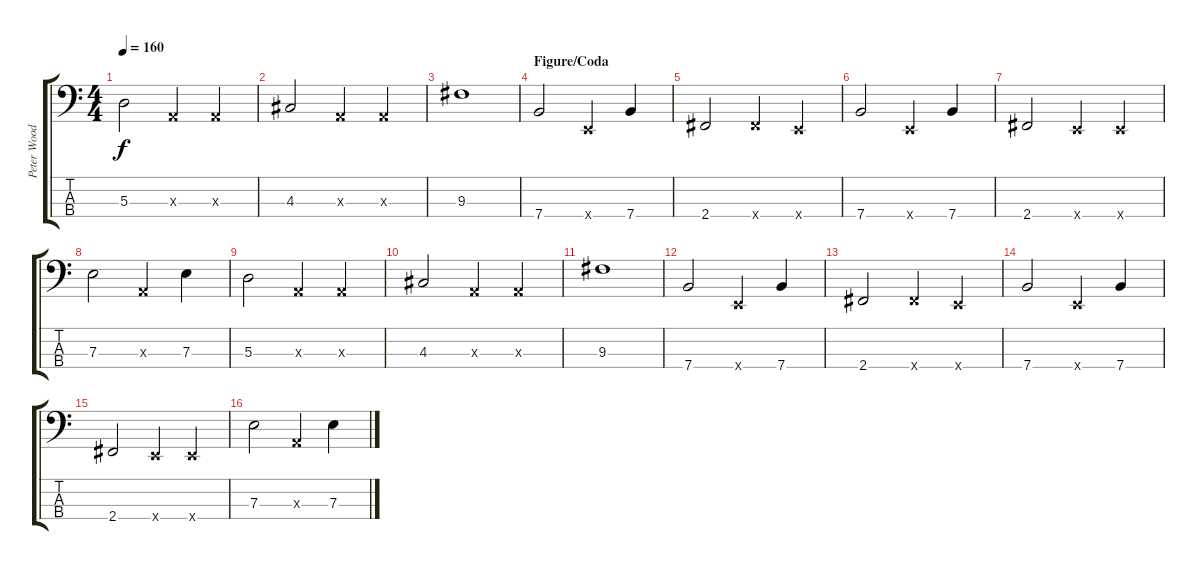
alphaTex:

\track ("Peter Woodrobe" "Peter Wood") {instrument electricbassfinger}
\staff {score tabs}
\tuning (G2 D2 A1 E1) {hide}
\ts (4 4)
\tempo 160
\clef f4
\ks c
5.3.2{dy f} 0.3{x}.4 0.3{x}.4 |
4.3.2 0.3{x}.4 0.3{x}.4 |
9.3.1 |
\section ("" "Figure/Coda")
7.4.2 0.4{x}.4 7.4.4 |
2.4.2 2.4{x}.4 0.4{x}.4 |
7.4.2 0.4{x}.4 7.4.4 |
2.4.2 0.4{x}.4 0.4{x}.4 |
7.3.2 0.3{x}.4 7.3.4 |
5.3.2 0.3{x}.4 0.3{x}.4 |
4.3.2 0.3{x}.4 0.3{x}.4 |
9.3.1 |
7.4.2 0.4{x}.4 7.4.4 |
2.4.2 2.4{x}.4 0.4{x}.4 |
7.4.2 0.4{x}.4 7.4.4 |
2.4.2 0.4{x}.4 0.4{x}.4 |
7.3.2 0.3{x}.4 7.3.4
